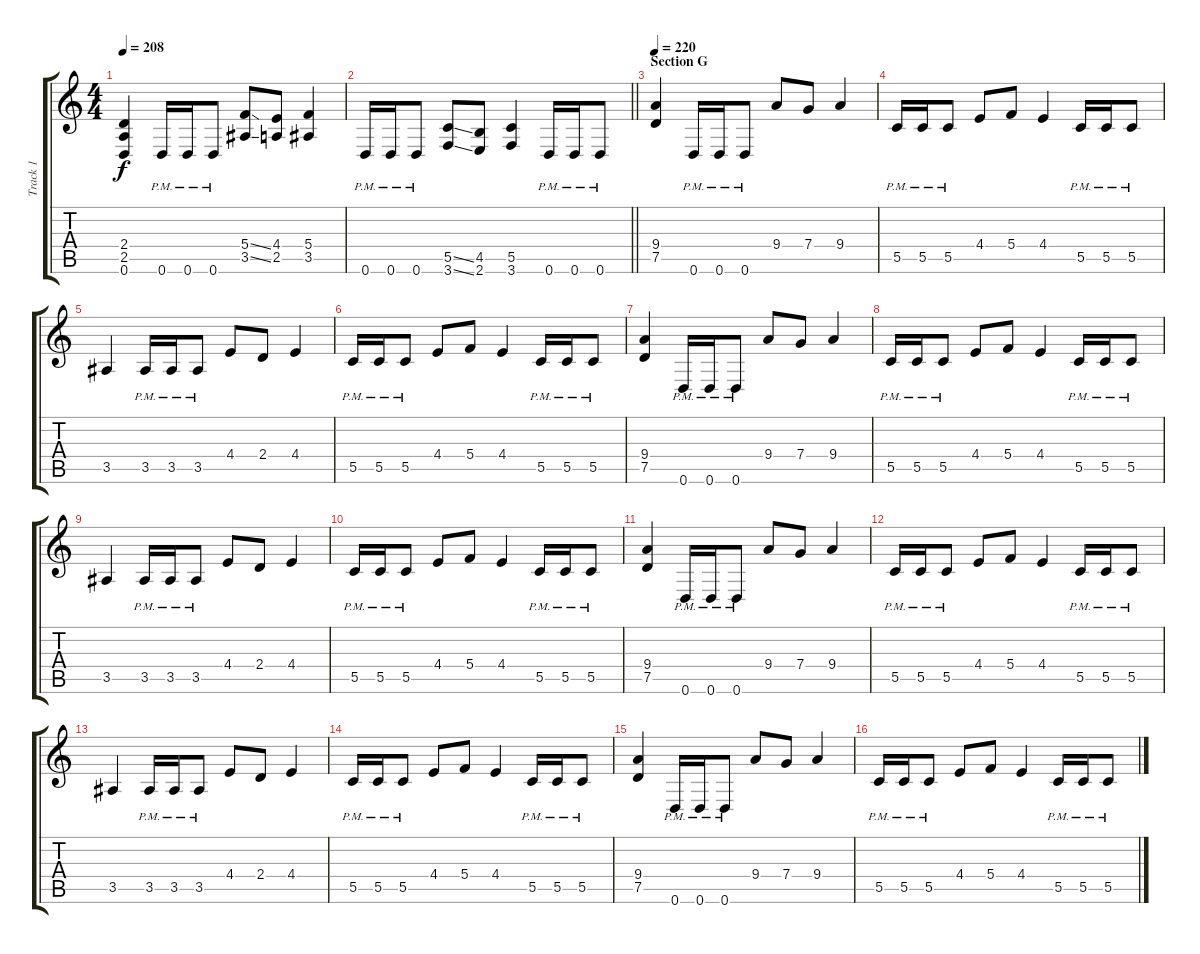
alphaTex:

\track ("Track 1" "Track 1") {instrument distortionguitar}
\staff {score tabs}
\tuning (D4 A3 F3 C3 G2 D2) {hide}
\ts (4 4)
\tempo 208
\clef g2
\ks c
(2.4 2.5 0.6).4{dy f} 0.6{pm}.16 0.6{pm}.16 0.6{pm}.8 (5.4{ss} 3.5{ss}).8 (4.4 2.5).8 (5.4 3.5).4 |
\barLineRight lightlight
0.6{pm}.16 0.6{pm}.16 0.6{pm}.8 (5.5{ss} 3.6{ss}).8 (4.5 2.6).8 (5.5 3.6).4 0.6{pm}.16 0.6{pm}.16 0.6{pm}.8 |
\section ("" "Section G")
\tempo 220
(9.4 7.5).4 0.6{pm}.16 0.6{pm}.16 0.6{pm}.8 9.4.8 7.4.8 9.4.4 |
5.5{pm}.16 5.5{pm}.16 5.5{pm}.8 4.4.8 5.4.8 4.4.4 5.5{pm}.16 5.5{pm}.16 5.5{pm}.8 |
3.5.4 3.5{pm}.16 3.5{pm}.16 3.5{pm}.8 4.4.8 2.4.8 4.4.4 |
5.5{pm}.16 5.5{pm}.16 5.5{pm}.8 4.4.8 5.4.8 4.4.4 5.5{pm}.16 5.5{pm}.16 5.5{pm}.8 |
(9.4 7.5).4 0.6{pm}.16 0.6{pm}.16 0.6{pm}.8 9.4.8 7.4.8 9.4.4 |
5.5{pm}.16 5.5{pm}.16 5.5{pm}.8 4.4.8 5.4.8 4.4.4 5.5{pm}.16 5.5{pm}.16 5.5{pm}.8 |
3.5.4 3.5{pm}.16 3.5{pm}.16 3.5{pm}.8 4.4.8 2.4.8 4.4.4 |
5.5{pm}.16 5.5{pm}.16 5.5{pm}.8 4.4.8 5.4.8 4.4.4 5.5{pm}.16 5.5{pm}.16 5.5{pm}.8 |
(9.4 7.5).4 0.6{pm}.16 0.6{pm}.16 0.6{pm}.8 9.4.8 7.4.8 9.4.4 |
5.5{pm}.16 5.5{pm}.16 5.5{pm}.8 4.4.8 5.4.8 4.4.4 5.5{pm}.16 5.5{pm}.16 5.5{pm}.8 |
3.5.4 3.5{pm}.16 3.5{pm}.16 3.5{pm}.8 4.4.8 2.4.8 4.4.4 |
5.5{pm}.16 5.5{pm}.16 5.5{pm}.8 4.4.8 5.4.8 4.4.4 5.5{pm}.16 5.5{pm}.16 5.5{pm}.8 |
(9.4 7.5).4 0.6{pm}.16 0.6{pm}.16 0.6{pm}.8 9.4.8 7.4.8 9.4.4 |
5.5{pm}.16 5.5{pm}.16 5.5{pm}.8 4.4.8 5.4.8 4.4.4 5.5{pm}.16 5.5{pm}.16 5.5{pm}.8
